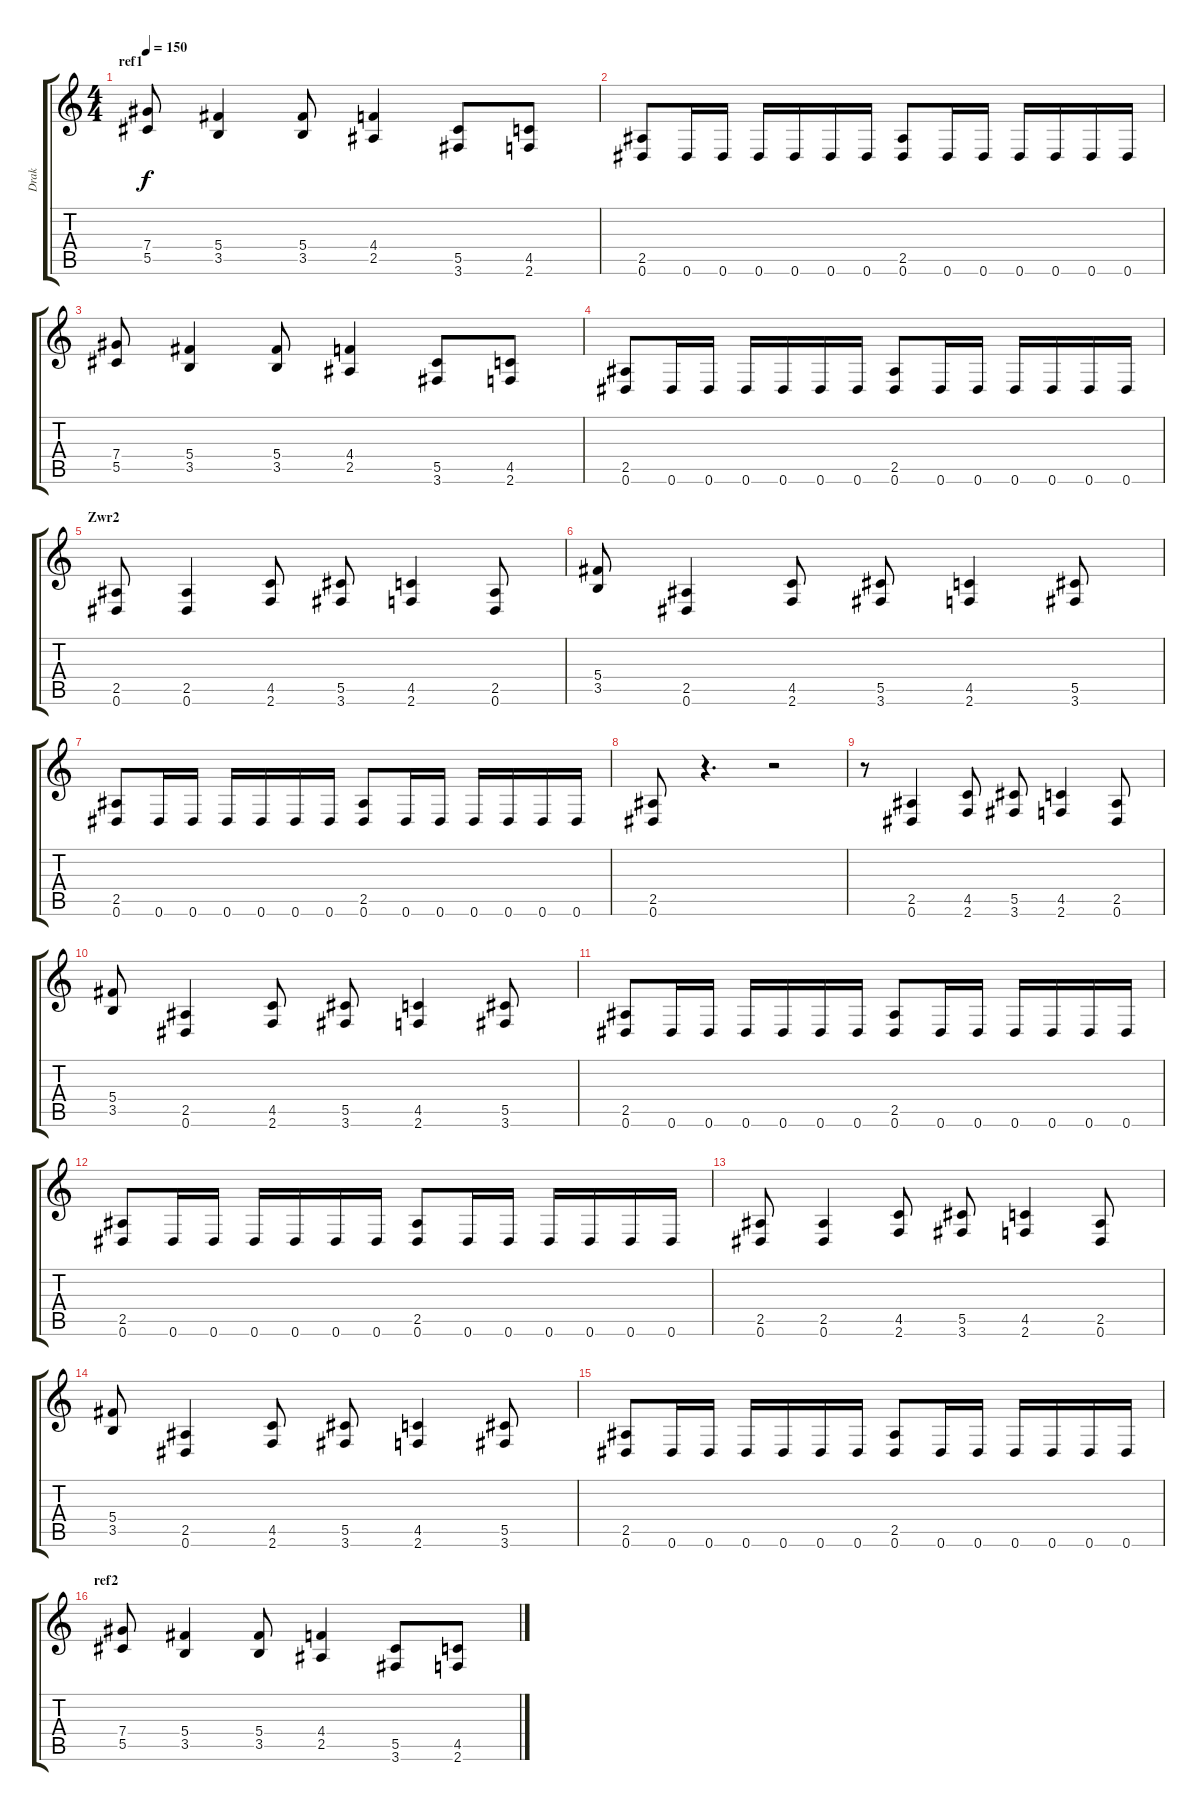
\track ("Drak" "Drak") {instrument distortionguitar}
\staff {score tabs}
\tuning (Eb4 Bb3 Gb3 Db3 Ab2 Eb2) {hide}
\ts (4 4)
\section ("" "ref1")
\tempo 150
\clef g2
\ks c
(7.4 5.5).8{dy f} (5.4 3.5).4 (5.4 3.5).8 (4.4 2.5).4 (5.5 3.6).8{txt " "} (4.5 2.6).8 |
(2.5 0.6).8 0.6.16 0.6.16 0.6.16 0.6.16 0.6.16 0.6.16 (2.5 0.6).8 0.6.16 0.6.16 0.6.16 0.6.16 0.6.16 0.6.16 |
(7.4 5.5).8 (5.4 3.5).4 (5.4 3.5).8 (4.4 2.5).4 (5.5 3.6).8 (4.5 2.6).8 |
(2.5 0.6).8 0.6.16 0.6.16 0.6.16 0.6.16 0.6.16 0.6.16 (2.5 0.6).8 0.6.16 0.6.16 0.6.16 0.6.16 0.6.16 0.6.16 |
\section ("" "Zwr2")
(2.5 0.6).8 (2.5 0.6).4 (4.5 2.6).8 (5.5 3.6).8 (4.5 2.6).4 (2.5 0.6).8 |
(5.4 3.5).8 (2.5 0.6).4 (4.5 2.6).8 (5.5 3.6).8 (4.5 2.6).4 (5.5 3.6).8 |
(2.5 0.6).8{txt " "} 0.6.16 0.6.16 0.6.16 0.6.16 0.6.16 0.6.16 (2.5 0.6).8 0.6.16 0.6.16 0.6.16 0.6.16 0.6.16 0.6.16 |
(2.5 0.6).8 r.4{d} r.2 |
r.8 (2.5 0.6).4 (4.5 2.6).8 (5.5 3.6).8 (4.5 2.6).4 (2.5 0.6).8 |
(5.4 3.5).8 (2.5 0.6).4 (4.5 2.6).8 (5.5 3.6).8 (4.5 2.6).4 (5.5 3.6).8 |
(2.5 0.6).8{txt " "} 0.6.16 0.6.16 0.6.16 0.6.16 0.6.16 0.6.16 (2.5 0.6).8 0.6.16 0.6.16 0.6.16 0.6.16 0.6.16 0.6.16 |
(2.5 0.6).8 0.6.16 0.6.16 0.6.16 0.6.16 0.6.16 0.6.16 (2.5 0.6).8 0.6.16 0.6.16 0.6.16 0.6.16 0.6.16 0.6.16 |
(2.5 0.6).8 (2.5 0.6).4 (4.5 2.6).8 (5.5 3.6).8 (4.5 2.6).4 (2.5 0.6).8 |
(5.4 3.5).8 (2.5 0.6).4 (4.5 2.6).8 (5.5 3.6).8 (4.5 2.6).4 (5.5 3.6).8 |
(2.5 0.6).8{txt " "} 0.6.16 0.6.16 0.6.16 0.6.16 0.6.16 0.6.16 (2.5 0.6).8 0.6.16 0.6.16 0.6.16 0.6.16 0.6.16 0.6.16 |
\section ("" "ref2")
(7.4 5.5).8 (5.4 3.5).4 (5.4 3.5).8 (4.4 2.5).4 (5.5 3.6).8{txt " "} (4.5 2.6).8
